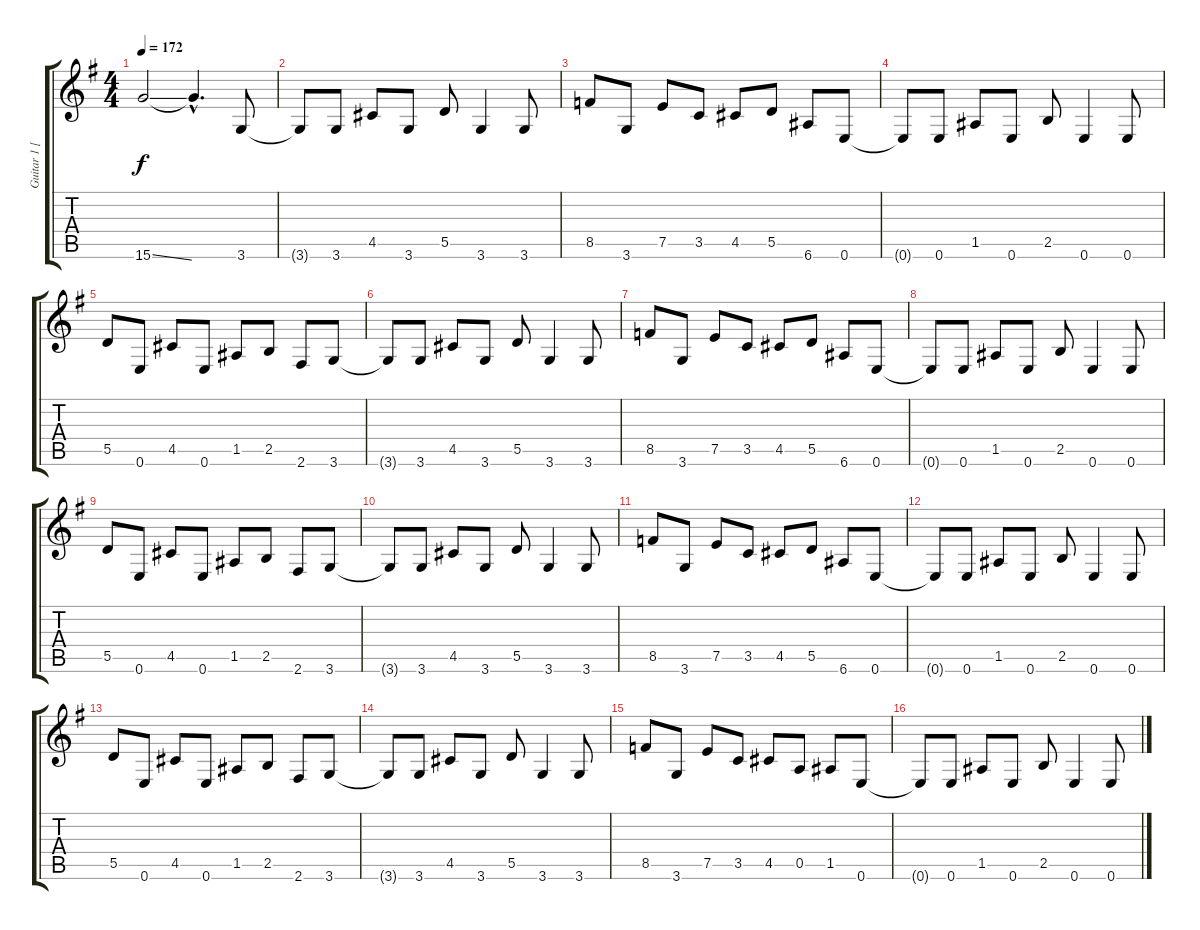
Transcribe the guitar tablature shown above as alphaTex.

\track ("Guitar 1 [Slash]" "Guitar 1 [") {instrument distortionguitar}
\staff {score tabs}
\tuning (E4 B3 G3 D3 A2 E2) {hide}
\ts (4 4)
\tempo 172
\clef g2
\ks g
15.6{ss}.2{dy f} 15.6{hac t}.4{d} 3.6.8 |
3.6{t}.8 3.6.8 4.5.8 3.6.8 5.5.8 3.6.4 3.6.8 |
8.5.8 3.6.8 7.5.8 3.5.8 4.5.8 5.5.8 6.6.8 0.6.8 |
0.6{t}.8 0.6.8 1.5.8 0.6.8 2.5.8 0.6.4 0.6.8 |
5.5.8 0.6.8 4.5.8 0.6.8 1.5.8 2.5.8 2.6.8 3.6.8 |
3.6{t}.8 3.6.8 4.5.8 3.6.8 5.5.8 3.6.4 3.6.8 |
8.5.8 3.6.8 7.5.8 3.5.8 4.5.8 5.5.8 6.6.8 0.6.8 |
0.6{t}.8 0.6.8 1.5.8 0.6.8 2.5.8 0.6.4 0.6.8 |
5.5.8 0.6.8 4.5.8 0.6.8 1.5.8 2.5.8 2.6.8 3.6.8 |
3.6{t}.8 3.6.8 4.5.8 3.6.8 5.5.8 3.6.4 3.6.8 |
8.5.8 3.6.8 7.5.8 3.5.8 4.5.8 5.5.8 6.6.8 0.6.8 |
0.6{t}.8 0.6.8 1.5.8 0.6.8 2.5.8 0.6.4 0.6.8 |
5.5.8 0.6.8 4.5.8 0.6.8 1.5.8 2.5.8 2.6.8 3.6.8 |
3.6{t}.8 3.6.8 4.5.8 3.6.8 5.5.8 3.6.4 3.6.8 |
8.5.8 3.6.8 7.5.8 3.5.8 4.5.8 0.5.8 1.5.8 0.6.8 |
0.6{t}.8 0.6.8 1.5.8 0.6.8 2.5.8 0.6.4 0.6.8
